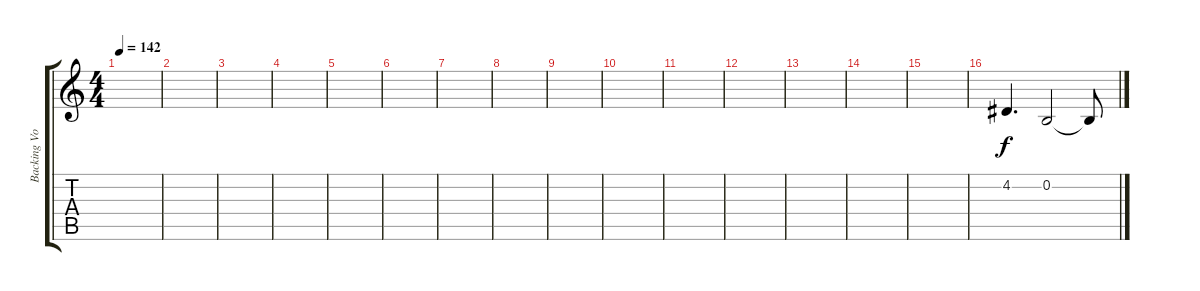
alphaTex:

\track ("Backing Vox" "Backing Vo") {instrument clarinet}
\staff {score tabs}
\tuning (E4 B3 G3 D3 A2 E2) {hide}
\ts (4 4)
\tempo 142
\clef g2
\ks c
|
|
|
|
|
|
|
|
|
|
|
|
|
|
|
4.2.4{d} 0.2.2 0.2{t}.8
